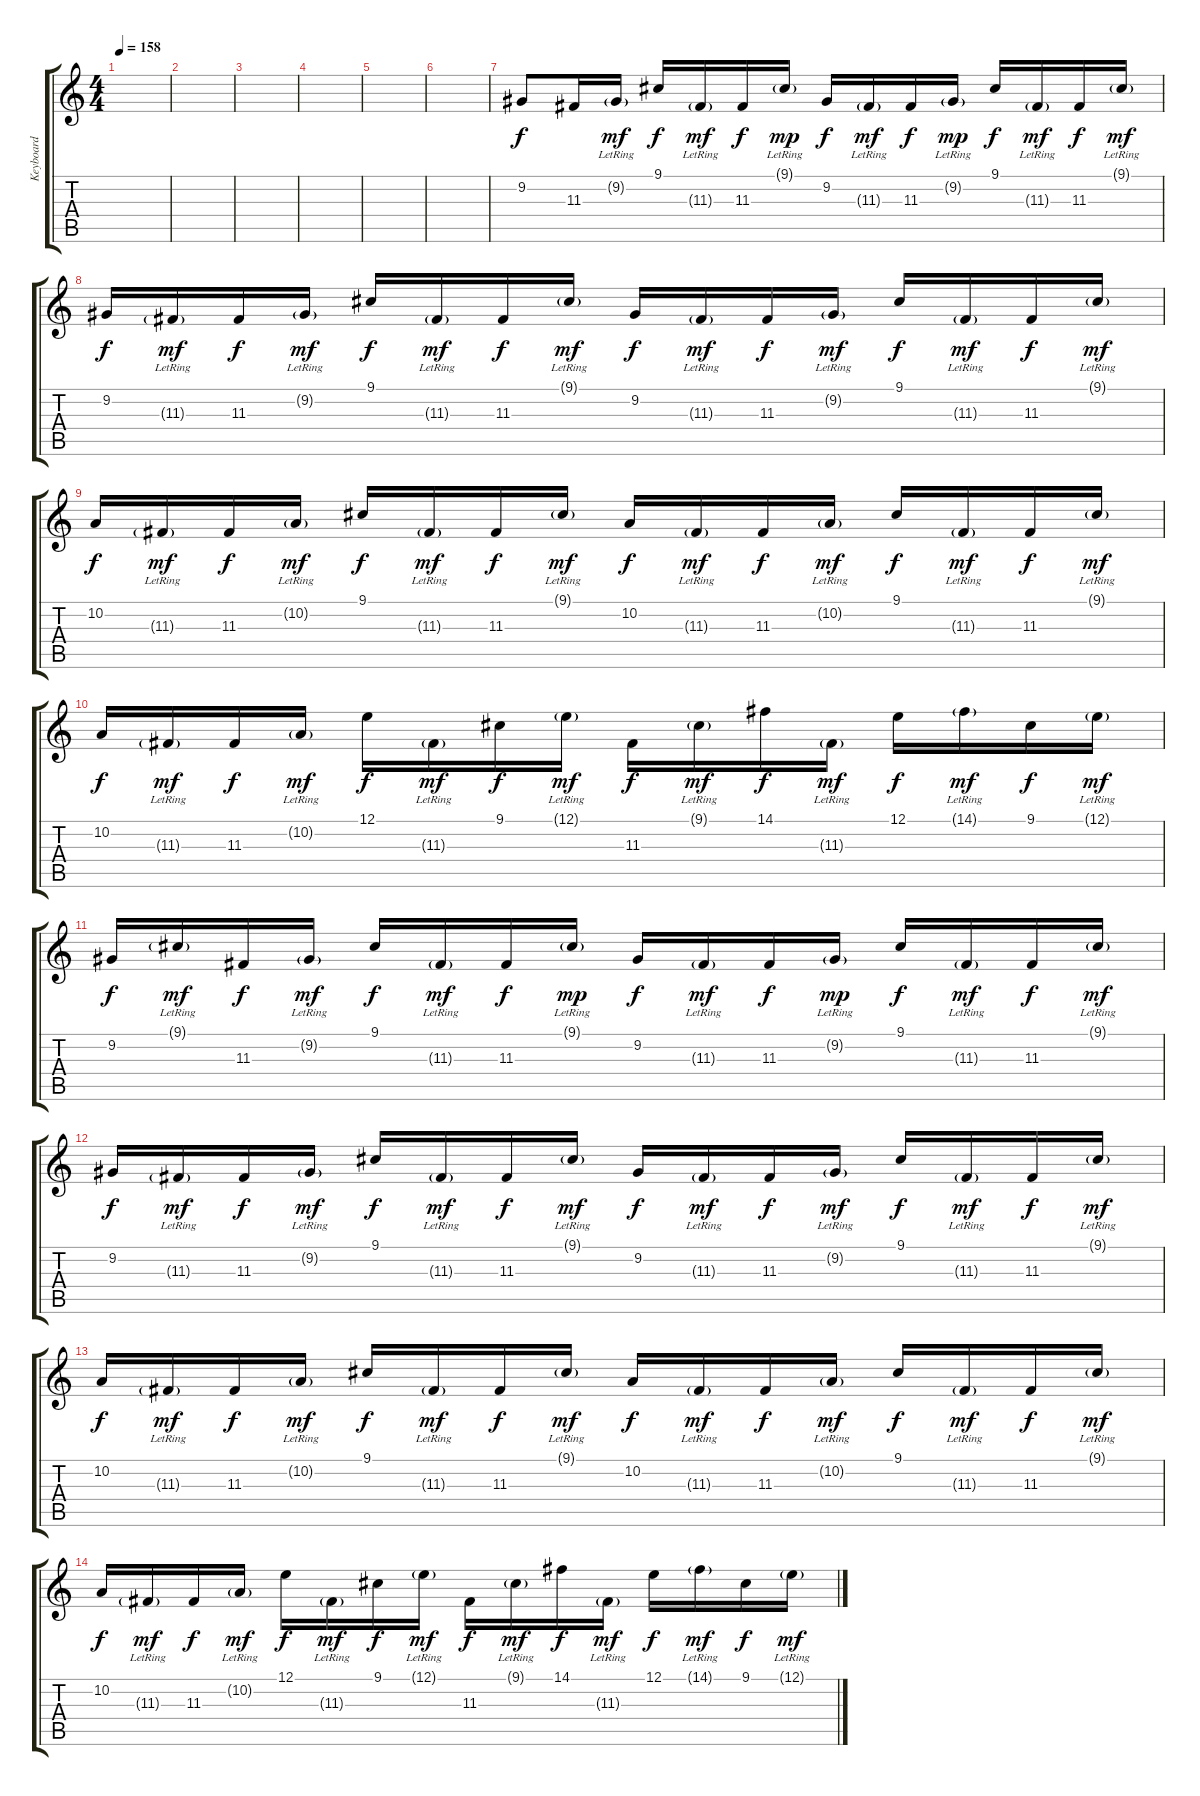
\track ("Keyboard" "Keyboard") {instrument fx5brightness}
\staff {score tabs}
\tuning (E4 B3 G3 D3 A2 E2) {hide}
\ts (4 4)
\tempo 158
\clef g2
\ks c
|
|
|
|
|
|
\section ("" "")
9.2.8{dy f} 11.3.16 9.2{g lr}.16{dy mf} 9.1.16{dy f} 11.3{g lr}.16{dy mf} 11.3.16{dy f} 9.1{g lr}.16{dy mp} 9.2.16{dy f} 11.3{g lr}.16{dy mf} 11.3.16{dy f} 9.2{g lr}.16{dy mp} 9.1.16{dy f} 11.3{g lr}.16{dy mf} 11.3.16{dy f} 9.1{g lr}.16{dy mf} |
9.2.16{dy f} 11.3{g lr}.16{dy mf} 11.3.16{dy f} 9.2{g lr}.16{dy mf} 9.1.16{dy f} 11.3{g lr}.16{dy mf} 11.3.16{dy f} 9.1{g lr}.16{dy mf} 9.2.16{dy f} 11.3{g lr}.16{dy mf} 11.3.16{dy f} 9.2{g lr}.16{dy mf} 9.1.16{dy f} 11.3{g lr}.16{dy mf} 11.3.16{dy f} 9.1{g lr}.16{dy mf} |
10.2.16{dy f} 11.3{g lr}.16{dy mf} 11.3.16{dy f} 10.2{g lr}.16{dy mf} 9.1.16{dy f} 11.3{g lr}.16{dy mf} 11.3.16{dy f} 9.1{g lr}.16{dy mf} 10.2.16{dy f} 11.3{g lr}.16{dy mf} 11.3.16{dy f} 10.2{g lr}.16{dy mf} 9.1.16{dy f} 11.3{g lr}.16{dy mf} 11.3.16{dy f} 9.1{g lr}.16{dy mf} |
10.2.16{dy f} 11.3{g lr}.16{dy mf} 11.3.16{dy f} 10.2{g lr}.16{dy mf} 12.1.16{dy f} 11.3{g lr}.16{dy mf} 9.1.16{dy f} 12.1{g lr}.16{dy mf} 11.3.16{dy f} 9.1{g lr}.16{dy mf} 14.1.16{dy f} 11.3{g lr}.16{dy mf} 12.1.16{dy f} 14.1{g lr}.16{dy mf} 9.1.16{dy f} 12.1{g lr}.16{dy mf} |
9.2.16{dy f} 9.1{g lr}.16{dy mf} 11.3.16{dy f} 9.2{g lr}.16{dy mf} 9.1.16{dy f} 11.3{g lr}.16{dy mf} 11.3.16{dy f} 9.1{g lr}.16{dy mp} 9.2.16{dy f} 11.3{g lr}.16{dy mf} 11.3.16{dy f} 9.2{g lr}.16{dy mp} 9.1.16{dy f} 11.3{g lr}.16{dy mf} 11.3.16{dy f} 9.1{g lr}.16{dy mf} |
9.2.16{dy f} 11.3{g lr}.16{dy mf} 11.3.16{dy f} 9.2{g lr}.16{dy mf} 9.1.16{dy f} 11.3{g lr}.16{dy mf} 11.3.16{dy f} 9.1{g lr}.16{dy mf} 9.2.16{dy f} 11.3{g lr}.16{dy mf} 11.3.16{dy f} 9.2{g lr}.16{dy mf} 9.1.16{dy f} 11.3{g lr}.16{dy mf} 11.3.16{dy f} 9.1{g lr}.16{dy mf} |
10.2.16{dy f} 11.3{g lr}.16{dy mf} 11.3.16{dy f} 10.2{g lr}.16{dy mf} 9.1.16{dy f} 11.3{g lr}.16{dy mf} 11.3.16{dy f} 9.1{g lr}.16{dy mf} 10.2.16{dy f} 11.3{g lr}.16{dy mf} 11.3.16{dy f} 10.2{g lr}.16{dy mf} 9.1.16{dy f} 11.3{g lr}.16{dy mf} 11.3.16{dy f} 9.1{g lr}.16{dy mf} |
10.2.16{dy f} 11.3{g lr}.16{dy mf} 11.3.16{dy f} 10.2{g lr}.16{dy mf} 12.1.16{dy f} 11.3{g lr}.16{dy mf} 9.1.16{dy f} 12.1{g lr}.16{dy mf} 11.3.16{dy f} 9.1{g lr}.16{dy mf} 14.1.16{dy f} 11.3{g lr}.16{dy mf} 12.1.16{dy f} 14.1{g lr}.16{dy mf} 9.1.16{dy f} 12.1{g lr}.16{dy mf}
